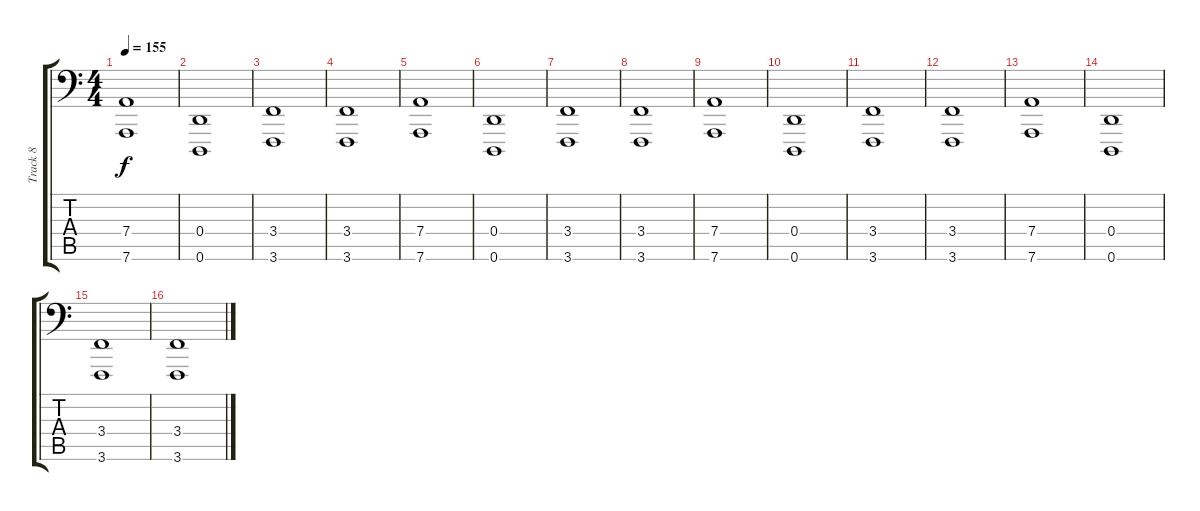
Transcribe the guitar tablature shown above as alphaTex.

\track ("Track 8" "Track 8") {instrument lead1square}
\staff {score tabs}
\tuning (E4 B3 G3 D2 A1 D1) {hide}
\ts (4 4)
\tempo 155
\clef f4
\ks c
(7.4 7.6).1{dy f} |
(0.4 0.6).1 |
(3.4 3.6).1 |
(3.4 3.6).1 |
(7.4 7.6).1 |
(0.4 0.6).1 |
(3.4 3.6).1 |
(3.4 3.6).1 |
(7.4 7.6).1 |
(0.4 0.6).1 |
(3.4 3.6).1 |
(3.4 3.6).1 |
(7.4 7.6).1 |
(0.4 0.6).1 |
(3.4 3.6).1 |
(3.4 3.6).1
